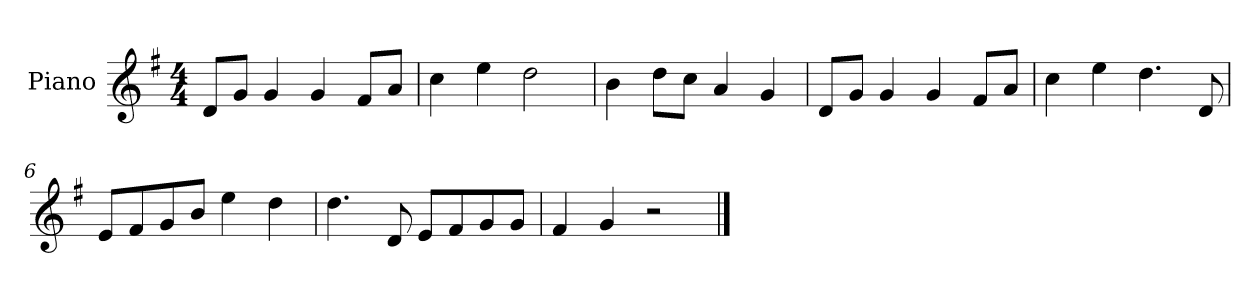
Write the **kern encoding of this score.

**kern
*part1
*staff1
*I"Piano
*I'P-no
*clefG2
*k[f#]
*M4/4
*MM90
=1
8d/L
8g/J
4g/
4g/
8f#/L
8a/J
=2
4cc\
4ee\
2dd\
=3
4b\
8dd\L
8cc\J
4a/
4g/
=4
8d/L
8g/J
4g/
4g/
8f#/L
8a/J
=5
4cc\
4ee\
4.dd\
8d/
=6
8e/L
8f#/
8g/
8b/J
4ee\
4dd\
!!LO:LB:g=z
=7
4.dd\
8d/
8e/L
8f#/
8g/
8g/J
=8
4f#/
4g/
2r
==
*-
